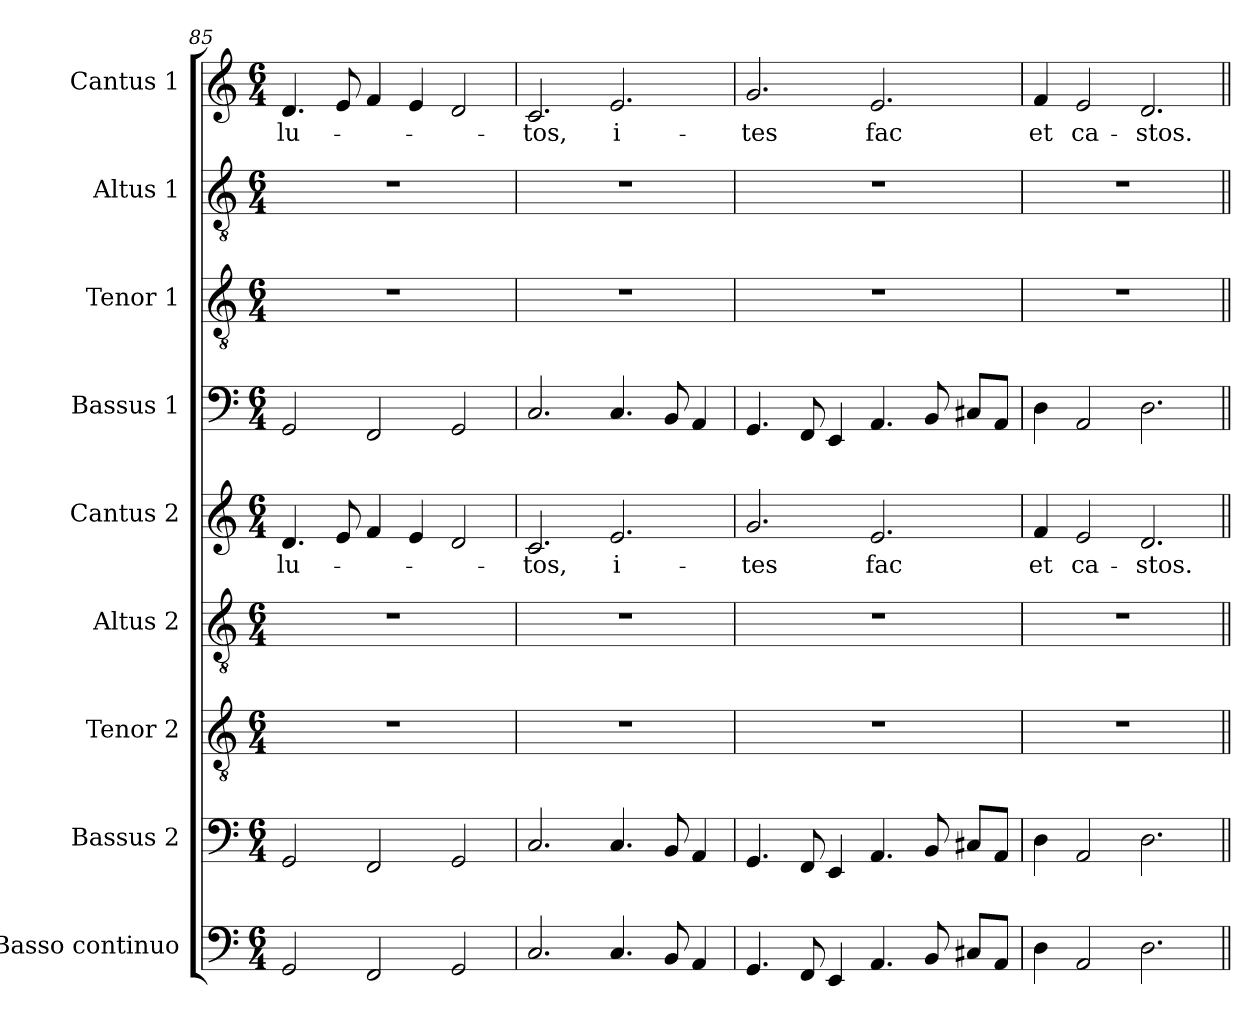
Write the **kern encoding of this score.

**kern	**kern	**kern	**kern	**kern	**text	**kern	**kern	**kern	**kern	**text
*part9	*part8	*part7	*part6	*part5	*part5	*part4	*part3	*part2	*part1	*part1
*staff9	*staff8	*staff7	*staff6	*staff5	*staff5	*staff4	*staff3	*staff2	*staff1	*staff1
*I"Basso continuo	*I"Bassus 2	*I"Tenor 2	*I"Altus 2	*I"Cantus 2	*	*I"Bassus 1	*I"Tenor 1	*I"Altus 1	*I"Cantus 1	*
*clefF4	*clefF4	*clefGv2	*clefGv2	*clefG2	*	*clefF4	*clefGv2	*clefGv2	*clefG2	*
*k[]	*k[]	*k[]	*k[]	*k[]	*	*k[]	*k[]	*k[]	*k[]	*
*C:	*C:	*C:	*C:	*C:	*	*C:	*C:	*C:	*C:	*
*M6/4	*M6/4	*M6/4	*M6/4	*M6/4	*	*M6/4	*M6/4	*M6/4	*M6/4	*
=85	=85	=85	=85	=85	=85	=85	=85	=85	=85	=85
!	!	!	!	!	!LO:LY:b	!	!	!	!	!LO:LY:b
2GG/	2GG/	1.r	1.r	4.d/	-lu-	2GG/	1.r	1.r	4.d/	-lu-
.	.	.	.	8e/	.	.	.	.	8e/	.
2FF/	2FF/	.	.	4f/	.	2FF/	.	.	4f/	.
.	.	.	.	4e/	.	.	.	.	4e/	.
2GG/	2GG/	.	.	2d/	.	2GG/	.	.	2d/	.
!!LO:LB:g=z
=86	=86	=86	=86	=86	=86	=86	=86	=86	=86	=86
!	!	!	!	!	!LO:LY:b	!	!	!	!	!LO:LY:b
2.C/	2.C/	1.r	1.r	2.c/	-tos,	2.C/	1.r	1.r	2.c/	-tos,
!	!	!	!	!	!LO:LY:b	!	!	!	!	!LO:LY:b
4.C/	4.C/	.	.	2.e/	i-	4.C/	.	.	2.e/	i-
8BB/	8BB/	.	.	.	.	8BB/	.	.	.	.
4AA/	4AA/	.	.	.	.	4AA/	.	.	.	.
=87	=87	=87	=87	=87	=87	=87	=87	=87	=87	=87
!	!	!	!	!	!LO:LY:b	!	!	!	!	!LO:LY:b
4.GG/	4.GG/	1.r	1.r	2.g/	-tes	4.GG/	1.r	1.r	2.g/	-tes
8FF/	8FF/	.	.	.	.	8FF/	.	.	.	.
4EE/	4EE/	.	.	.	.	4EE/	.	.	.	.
!	!	!	!	!	!LO:LY:b	!	!	!	!	!LO:LY:b
4.AA/	4.AA/	.	.	2.e/	fac	4.AA/	.	.	2.e/	fac
8BB/	8BB/	.	.	.	.	8BB/	.	.	.	.
8C#X/L	8C#X/L	.	.	.	.	8C#X/L	.	.	.	.
8AA/J	8AA/J	.	.	.	.	8AA/J	.	.	.	.
=88	=88	=88	=88	=88	=88	=88	=88	=88	=88	=88
!	!	!	!	!	!LO:LY:b	!	!	!	!	!LO:LY:b
4D\	4D\	1.r	1.r	4f/	et	4D\	1.r	1.r	4f/	et
!	!	!	!	!	!LO:LY:b	!	!	!	!	!LO:LY:b
2AA/	2AA/	.	.	2e/	ca-	2AA/	.	.	2e/	ca-
!	!	!	!	!	!LO:LY:b	!	!	!	!	!LO:LY:b
2.D\	2.D\	.	.	2.d/	-stos.	2.D\	.	.	2.d/	-stos.
=||	=||	=||	=||	=||	=||	=||	=||	=||	=||	=||
*-	*-	*-	*-	*-	*-	*-	*-	*-	*-	*-
